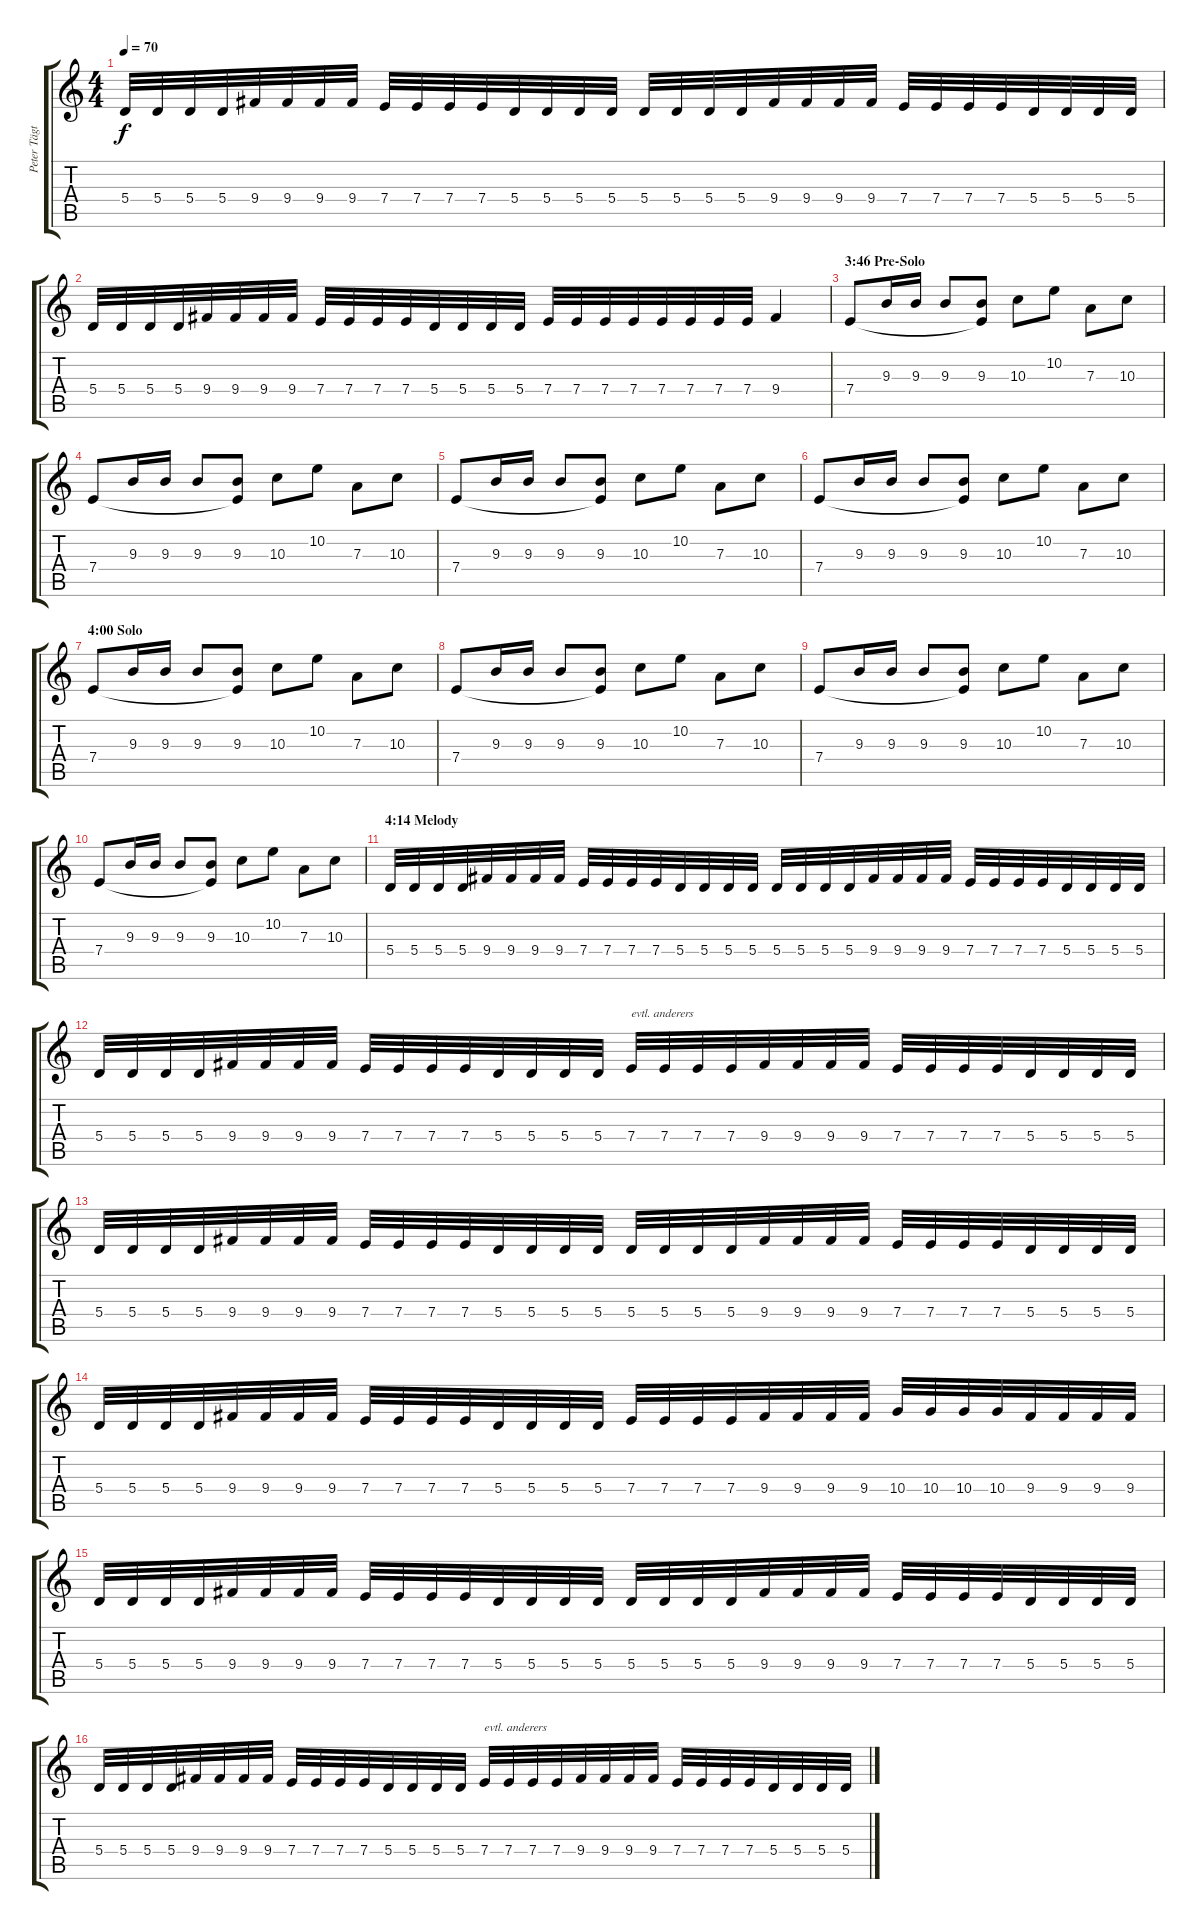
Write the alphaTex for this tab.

\track ("Peter Tägtgren (Rhythm Guitar)" "Peter Tägt") {instrument distortionguitar}
\staff {score tabs}
\tuning (B3 Gb3 D3 A2 E2 B1) {hide}
\ts (4 4)
\tempo 70
\clef g2
\ks c
5.4.32{dy f} 5.4.32 5.4.32 5.4.32 9.4.32 9.4.32 9.4.32 9.4.32 7.4.32 7.4.32 7.4.32 7.4.32 5.4.32 5.4.32 5.4.32 5.4.32 5.4.32 5.4.32 5.4.32 5.4.32 9.4.32 9.4.32 9.4.32 9.4.32 7.4.32 7.4.32 7.4.32 7.4.32 5.4.32 5.4.32 5.4.32 5.4.32 |
5.4.32 5.4.32 5.4.32 5.4.32 9.4.32 9.4.32 9.4.32 9.4.32 7.4.32 7.4.32 7.4.32 7.4.32 5.4.32 5.4.32 5.4.32 5.4.32 7.4.32 7.4.32 7.4.32 7.4.32 7.4.32 7.4.32 7.4.32 7.4.32 9.4.4 |
\section ("" "3:46 Pre-Solo")
7.4.8 9.3.16 9.3.16 9.3.8 (9.3 7.4{t}).8 10.3.8 10.2.8 7.3.8 10.3.8 |
7.4.8 9.3.16 9.3.16 9.3.8 (9.3 7.4{t}).8 10.3.8 10.2.8 7.3.8 10.3.8 |
7.4.8 9.3.16 9.3.16 9.3.8 (9.3 7.4{t}).8 10.3.8 10.2.8 7.3.8 10.3.8 |
7.4.8 9.3.16 9.3.16 9.3.8 (9.3 7.4{t}).8 10.3.8 10.2.8 7.3.8 10.3.8 |
\section ("" "4:00 Solo")
7.4.8 9.3.16 9.3.16 9.3.8 (9.3 7.4{t}).8 10.3.8 10.2.8 7.3.8 10.3.8 |
7.4.8 9.3.16 9.3.16 9.3.8 (9.3 7.4{t}).8 10.3.8 10.2.8 7.3.8 10.3.8 |
7.4.8 9.3.16 9.3.16 9.3.8 (9.3 7.4{t}).8 10.3.8 10.2.8 7.3.8 10.3.8 |
7.4.8 9.3.16 9.3.16 9.3.8 (9.3 7.4{t}).8 10.3.8 10.2.8 7.3.8 10.3.8 |
\section ("" "4:14 Melody")
5.4.32 5.4.32 5.4.32 5.4.32 9.4.32 9.4.32 9.4.32 9.4.32 7.4.32 7.4.32 7.4.32 7.4.32 5.4.32 5.4.32 5.4.32 5.4.32 5.4.32 5.4.32 5.4.32 5.4.32 9.4.32 9.4.32 9.4.32 9.4.32 7.4.32 7.4.32 7.4.32 7.4.32 5.4.32 5.4.32 5.4.32 5.4.32 |
5.4.32 5.4.32 5.4.32 5.4.32 9.4.32 9.4.32 9.4.32 9.4.32 7.4.32 7.4.32 7.4.32 7.4.32 5.4.32 5.4.32 5.4.32 5.4.32 7.4.32{txt "evtl. anderers"} 7.4.32 7.4.32 7.4.32 9.4.32 9.4.32 9.4.32 9.4.32 7.4.32 7.4.32 7.4.32 7.4.32 5.4.32 5.4.32 5.4.32 5.4.32 |
5.4.32 5.4.32 5.4.32 5.4.32 9.4.32 9.4.32 9.4.32 9.4.32 7.4.32 7.4.32 7.4.32 7.4.32 5.4.32 5.4.32 5.4.32 5.4.32 5.4.32 5.4.32 5.4.32 5.4.32 9.4.32 9.4.32 9.4.32 9.4.32 7.4.32 7.4.32 7.4.32 7.4.32 5.4.32 5.4.32 5.4.32 5.4.32 |
5.4.32 5.4.32 5.4.32 5.4.32 9.4.32 9.4.32 9.4.32 9.4.32 7.4.32 7.4.32 7.4.32 7.4.32 5.4.32 5.4.32 5.4.32 5.4.32 7.4.32 7.4.32 7.4.32 7.4.32 9.4.32 9.4.32 9.4.32 9.4.32 10.4.32 10.4.32 10.4.32 10.4.32 9.4.32 9.4.32 9.4.32 9.4.32 |
5.4.32 5.4.32 5.4.32 5.4.32 9.4.32 9.4.32 9.4.32 9.4.32 7.4.32 7.4.32 7.4.32 7.4.32 5.4.32 5.4.32 5.4.32 5.4.32 5.4.32 5.4.32 5.4.32 5.4.32 9.4.32 9.4.32 9.4.32 9.4.32 7.4.32 7.4.32 7.4.32 7.4.32 5.4.32 5.4.32 5.4.32 5.4.32 |
5.4.32 5.4.32 5.4.32 5.4.32 9.4.32 9.4.32 9.4.32 9.4.32 7.4.32 7.4.32 7.4.32 7.4.32 5.4.32 5.4.32 5.4.32 5.4.32 7.4.32{txt "evtl. anderers"} 7.4.32 7.4.32 7.4.32 9.4.32 9.4.32 9.4.32 9.4.32 7.4.32 7.4.32 7.4.32 7.4.32 5.4.32 5.4.32 5.4.32 5.4.32
